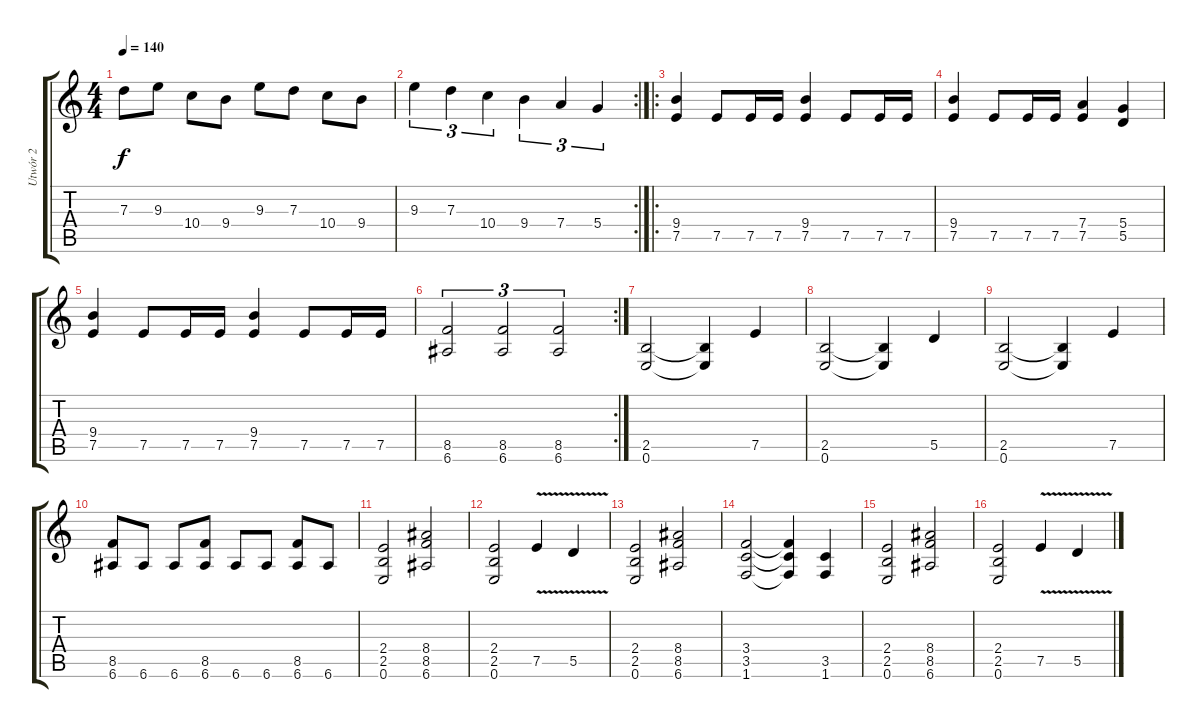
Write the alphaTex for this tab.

\track ("Utwór 2" "Utwór 2") {instrument distortionguitar}
\staff {score tabs}
\tuning (E4 B3 G3 D3 A2 E2) {hide}
\ts (4 4)
\tempo 140
\clef g2
\ks c
7.3.8{dy f} 9.3.8 10.4.8 9.4.8 9.3.8 7.3.8 10.4.8 9.4.8 |
\rc 2
9.3.4{tu (3 2)} 7.3.4{tu (3 2)} 10.4.4{tu (3 2)} 9.4.4{tu (3 2)} 7.4.4{tu (3 2)} 5.4.4{tu (3 2)} |
\ro
(9.4 7.5).4 7.5.8 7.5.16 7.5.16 (9.4 7.5).4 7.5.8 7.5.16 7.5.16 |
(9.4 7.5).4 7.5.8 7.5.16 7.5.16 (7.4 7.5).4 (5.4 5.5).4 |
(9.4 7.5).4 7.5.8 7.5.16 7.5.16 (9.4 7.5).4 7.5.8 7.5.16 7.5.16 |
\rc 2
(8.5 6.6).2{tu (3 2)} (8.5 6.6).2{tu (3 2)} (8.5 6.6).2{tu (3 2)} |
(2.5 0.6).2 (2.5{t} 0.6{t}).4 7.5.4 |
(2.5 0.6).2 (2.5{t} 0.6{t}).4 5.5.4 |
(2.5 0.6).2 (2.5{t} 0.6{t}).4 7.5.4 |
(8.5 6.6).8 6.6.8 6.6.8 (8.5 6.6).8 6.6.8 6.6.8 (8.5 6.6).8 6.6.8 |
(2.4 2.5 0.6).2 (8.4 8.5 6.6).2 |
(2.4 2.5 0.6).2 7.5{v}.4 5.5{v}.4 |
(2.4 2.5 0.6).2 (8.4 8.5 6.6).2 |
(3.4 3.5 1.6).2 (3.4{t} 3.5{t} 1.6{t}).4 (3.5 1.6).4 |
(2.4 2.5 0.6).2 (8.4 8.5 6.6).2 |
(2.4 2.5 0.6).2 7.5{v}.4 5.5{v}.4
